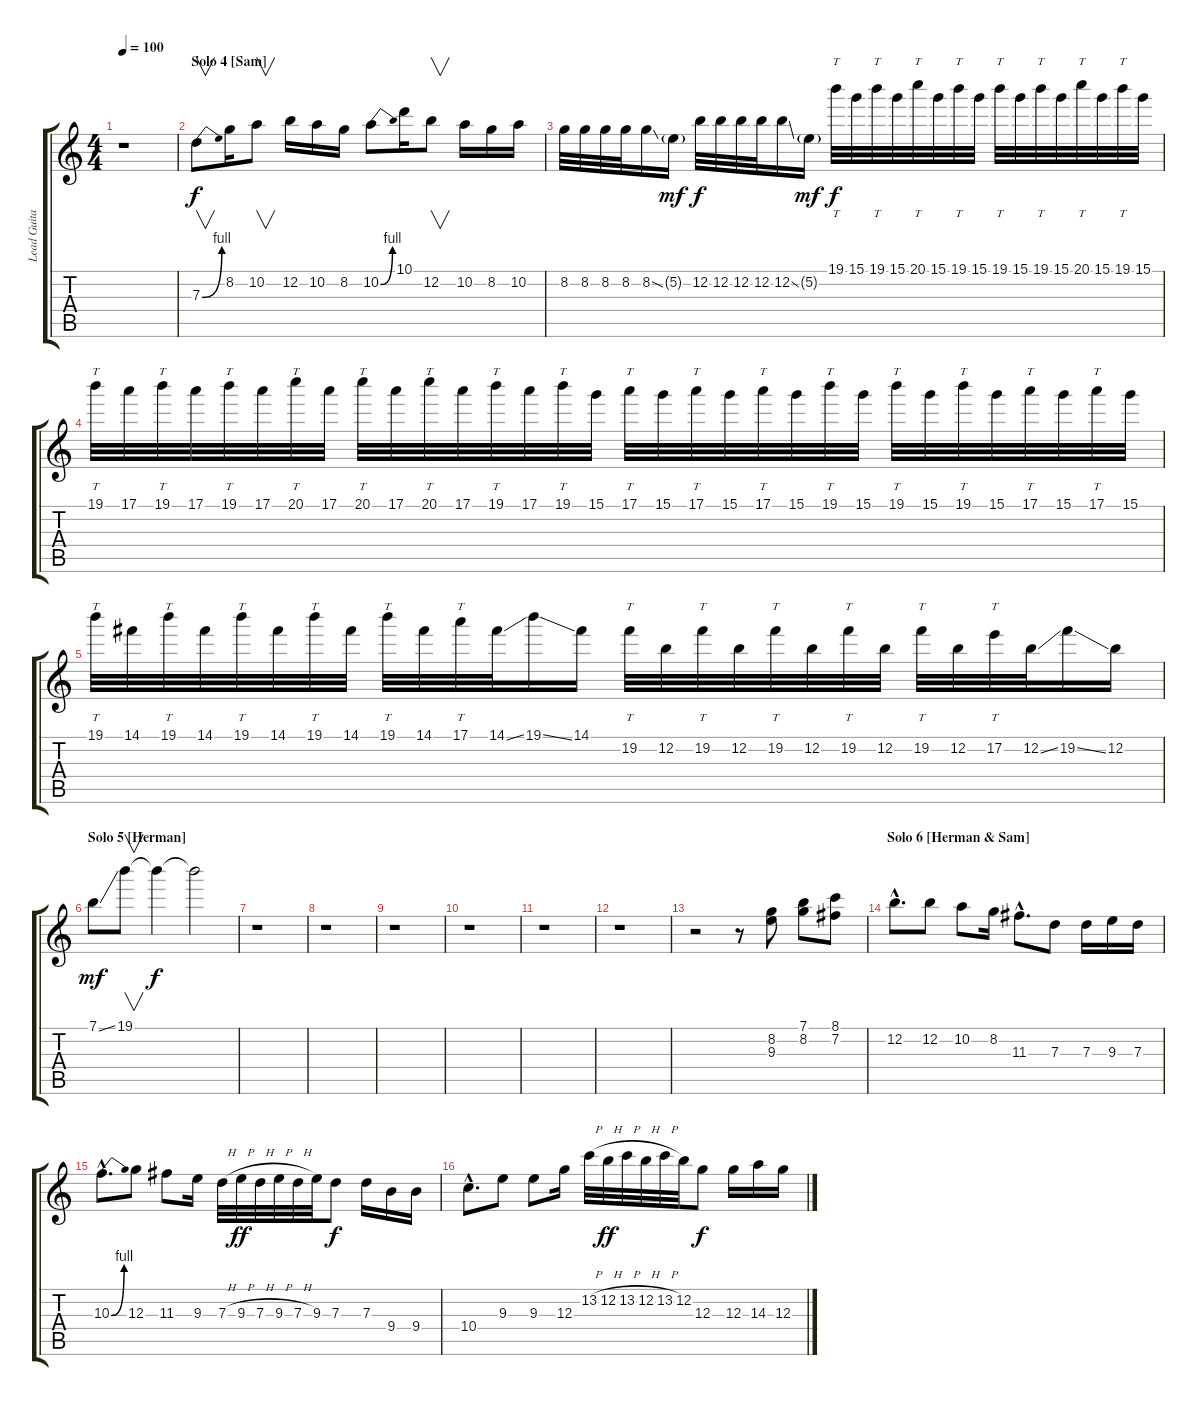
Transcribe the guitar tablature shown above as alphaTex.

\track ("Lead Guitar 2" "Lead Guita") {instrument distortionguitar}
\staff {score tabs}
\tuning (E4 B3 G3 D3 A2 E2) {hide}
\ts (4 4)
\tempo 100
\clef g2
\ks c
r.1{dy f} |
\section ("" "Solo 4 [Sam]")
7.3{be (bend 0 0 60 4)}.8{v} 8.2.16 10.2.8{v} 12.2.16 10.2.16 8.2.16 10.2{be (bend 0 0 60 4)}.8 10.1.16 12.2.8{v} 10.2.16 8.2.16 10.2.16 |
8.2.32 8.2.32 8.2.32 8.2.32 8.2{ss}.16 5.2{g}.16{dy mf} 12.2.32{dy f} 12.2.32 12.2.32 12.2.32 12.2{ss}.16 5.2{g}.16{dy mf} 19.1.32{tt dy f} 15.1.32 19.1.32{tt} 15.1.32 20.1.32{tt} 15.1.32 19.1.32{tt} 15.1.32 19.1.32{tt} 15.1.32 19.1.32{tt} 15.1.32 20.1.32{tt} 15.1.32 19.1.32{tt} 15.1.32 |
19.1.32{tt} 17.1.32 19.1.32{tt} 17.1.32 19.1.32{tt} 17.1.32 20.1.32{tt} 17.1.32 20.1.32{tt} 17.1.32 20.1.32{tt} 17.1.32 19.1.32{tt} 17.1.32 19.1.32{tt} 15.1.32 17.1.32{tt} 15.1.32 17.1.32{tt} 15.1.32 17.1.32{tt} 15.1.32 19.1.32{tt} 15.1.32 19.1.32{tt} 15.1.32 19.1.32{tt} 15.1.32 17.1.32{tt} 15.1.32 17.1.32{tt} 15.1.32 |
19.1.32{tt} 14.1.32 19.1.32{tt} 14.1.32 19.1.32{tt} 14.1.32 19.1.32{tt} 14.1.32 19.1.32{tt} 14.1.32 17.1.32{tt} 14.1{ss}.32 19.1{ss}.16 14.1.16 19.2.32{tt} 12.2.32 19.2.32{tt} 12.2.32 19.2.32{tt} 12.2.32 19.2.32{tt} 12.2.32 19.2.32{tt} 12.2.32 17.2.32{tt} 12.2{ss}.32 19.2{ss}.16 12.2.16 |
\section ("" "Solo 5 [Herman]")
7.1{ss}.8{dy mf} 19.1.8{v} 19.1{t}.4{dy f volume 2} 19.1{t}.2 |
r.1 |
r.1{volume 15} |
r.1 |
r.1 |
r.1 |
r.1 |
r.2 r.8 (8.2 9.3).8 (7.1 8.2).8 (8.1 7.2).8 |
\section ("" "Solo 6 [Herman & Sam]")
12.2{hac}.8{d} 12.2.8 10.2.8 8.2.16 11.3{hac}.8{d} 7.3.8 7.3.16 9.3.16 7.3.16 |
10.3{be (bend 0 0 60 4) hac}.8{d} 12.3.8 11.3.8 9.3.16 7.3{h}.32 9.3{h}.32{dy ff} 7.3{h}.32 9.3{h}.32 7.3{h}.32 9.3.32 7.3.8{dy f} 7.3.16 9.4.16 9.4.16 |
10.4{hac}.8{d} 9.3.8 9.3.8 12.3.16 13.2{h}.32 12.2{h}.32{dy ff} 13.2{h}.32 12.2{h}.32 13.2{h}.32 12.2.32 12.3.8{dy f} 12.3.16 14.3.16 12.3.16
